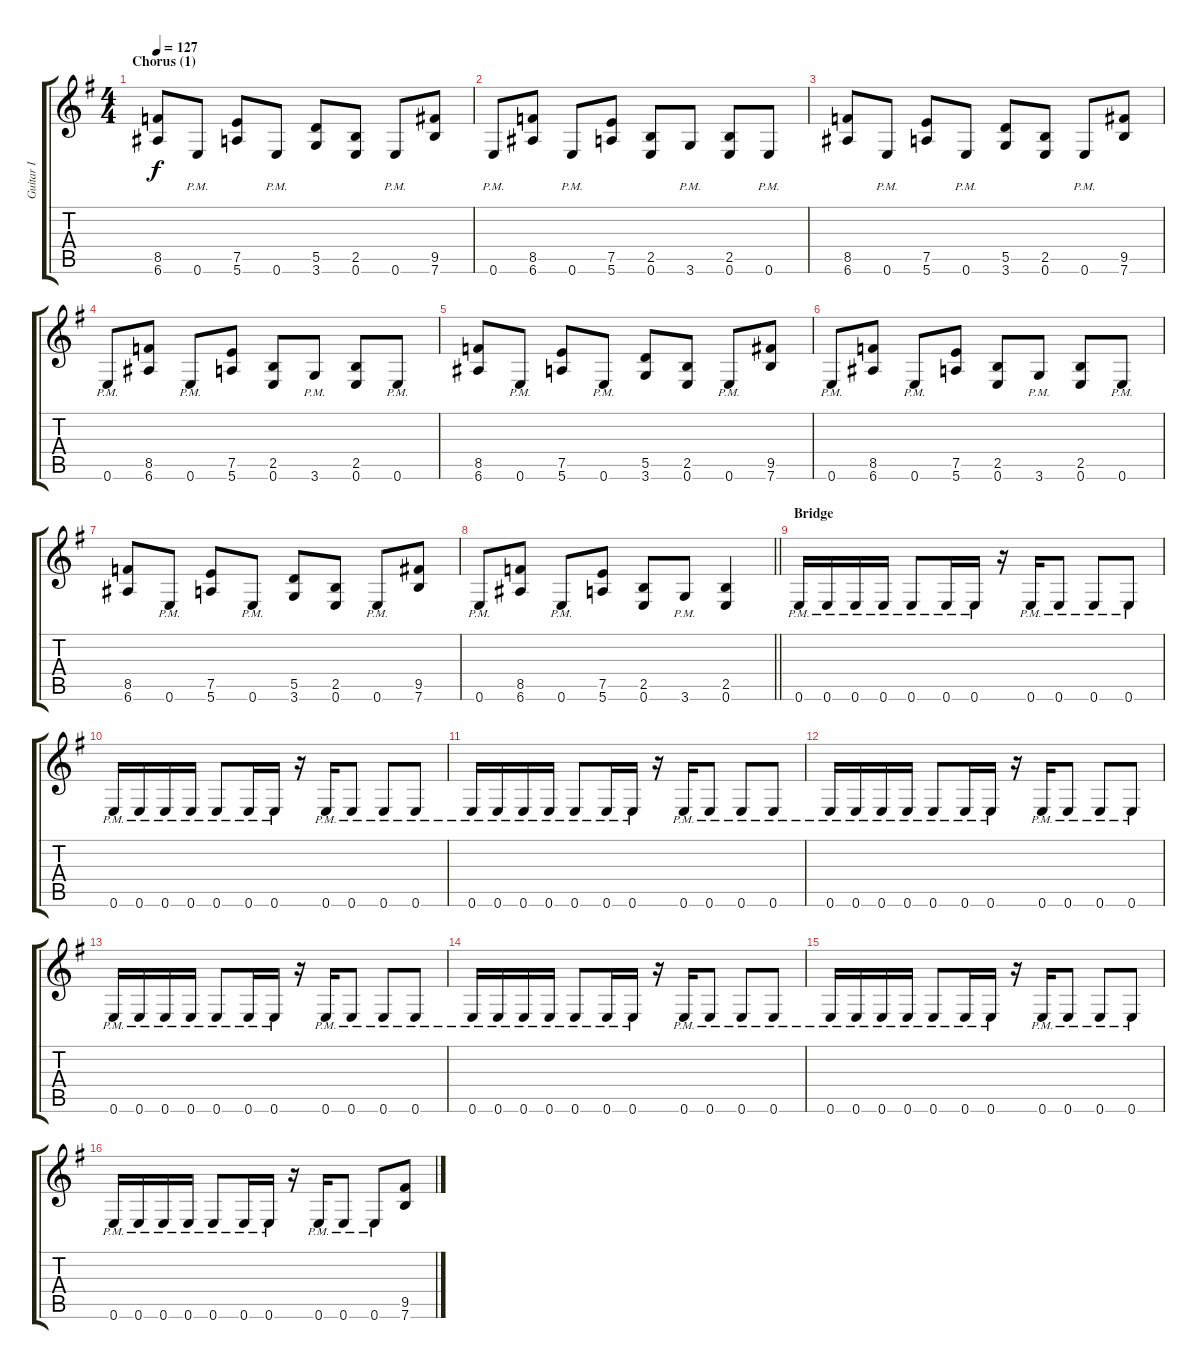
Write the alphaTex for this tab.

\track ("Guitar I" "Guitar I") {instrument distortionguitar}
\staff {score tabs}
\tuning (E4 B3 G3 D3 A2 E2) {hide}
\ts (4 4)
\section ("" "Chorus (1)")
\tempo 127
\clef g2
\ks eminor
(8.5 6.6).8{dy f} 0.6{pm}.8 (7.5 5.6).8 0.6{pm}.8 (5.5 3.6).8 (2.5 0.6).8 0.6{pm}.8 (9.5 7.6).8 |
0.6{pm}.8 (8.5 6.6).8 0.6{pm}.8 (7.5 5.6).8 (2.5 0.6).8 3.6{pm}.8 (2.5 0.6).8 0.6{pm}.8 |
(8.5 6.6).8 0.6{pm}.8 (7.5 5.6).8 0.6{pm}.8 (5.5 3.6).8 (2.5 0.6).8 0.6{pm}.8 (9.5 7.6).8 |
0.6{pm}.8 (8.5 6.6).8 0.6{pm}.8 (7.5 5.6).8 (2.5 0.6).8 3.6{pm}.8 (2.5 0.6).8 0.6{pm}.8 |
(8.5 6.6).8 0.6{pm}.8 (7.5 5.6).8 0.6{pm}.8 (5.5 3.6).8 (2.5 0.6).8 0.6{pm}.8 (9.5 7.6).8 |
0.6{pm}.8 (8.5 6.6).8 0.6{pm}.8 (7.5 5.6).8 (2.5 0.6).8 3.6{pm}.8 (2.5 0.6).8 0.6{pm}.8 |
(8.5 6.6).8 0.6{pm}.8 (7.5 5.6).8 0.6{pm}.8 (5.5 3.6).8 (2.5 0.6).8 0.6{pm}.8 (9.5 7.6).8 |
\barLineRight lightlight
0.6{pm}.8 (8.5 6.6).8 0.6{pm}.8 (7.5 5.6).8 (2.5 0.6).8 3.6{pm}.8 (2.5 0.6).4 |
\section ("" "Bridge")
0.6{pm}.16 0.6{pm}.16 0.6{pm}.16 0.6{pm}.16 0.6{pm}.8 0.6{pm}.16 0.6{pm}.16 r.16 0.6{pm}.16 0.6{pm}.8 0.6{pm}.8 0.6{pm}.8 |
0.6{pm}.16 0.6{pm}.16 0.6{pm}.16 0.6{pm}.16 0.6{pm}.8 0.6{pm}.16 0.6{pm}.16 r.16 0.6{pm}.16 0.6{pm}.8 0.6{pm}.8 0.6{pm}.8 |
0.6{pm}.16 0.6{pm}.16 0.6{pm}.16 0.6{pm}.16 0.6{pm}.8 0.6{pm}.16 0.6{pm}.16 r.16 0.6{pm}.16 0.6{pm}.8 0.6{pm}.8 0.6{pm}.8 |
0.6{pm}.16 0.6{pm}.16 0.6{pm}.16 0.6{pm}.16 0.6{pm}.8 0.6{pm}.16 0.6{pm}.16 r.16 0.6{pm}.16 0.6{pm}.8 0.6{pm}.8 0.6{pm}.8 |
0.6{pm}.16 0.6{pm}.16 0.6{pm}.16 0.6{pm}.16 0.6{pm}.8 0.6{pm}.16 0.6{pm}.16 r.16 0.6{pm}.16 0.6{pm}.8 0.6{pm}.8 0.6{pm}.8 |
0.6{pm}.16 0.6{pm}.16 0.6{pm}.16 0.6{pm}.16 0.6{pm}.8 0.6{pm}.16 0.6{pm}.16 r.16 0.6{pm}.16 0.6{pm}.8 0.6{pm}.8 0.6{pm}.8 |
0.6{pm}.16 0.6{pm}.16 0.6{pm}.16 0.6{pm}.16 0.6{pm}.8 0.6{pm}.16 0.6{pm}.16 r.16 0.6{pm}.16 0.6{pm}.8 0.6{pm}.8 0.6{pm}.8 |
0.6{pm}.16 0.6{pm}.16 0.6{pm}.16 0.6{pm}.16 0.6{pm}.8 0.6{pm}.16 0.6{pm}.16 r.16 0.6{pm}.16 0.6{pm}.8 0.6{pm}.8 (9.5 7.6).8
